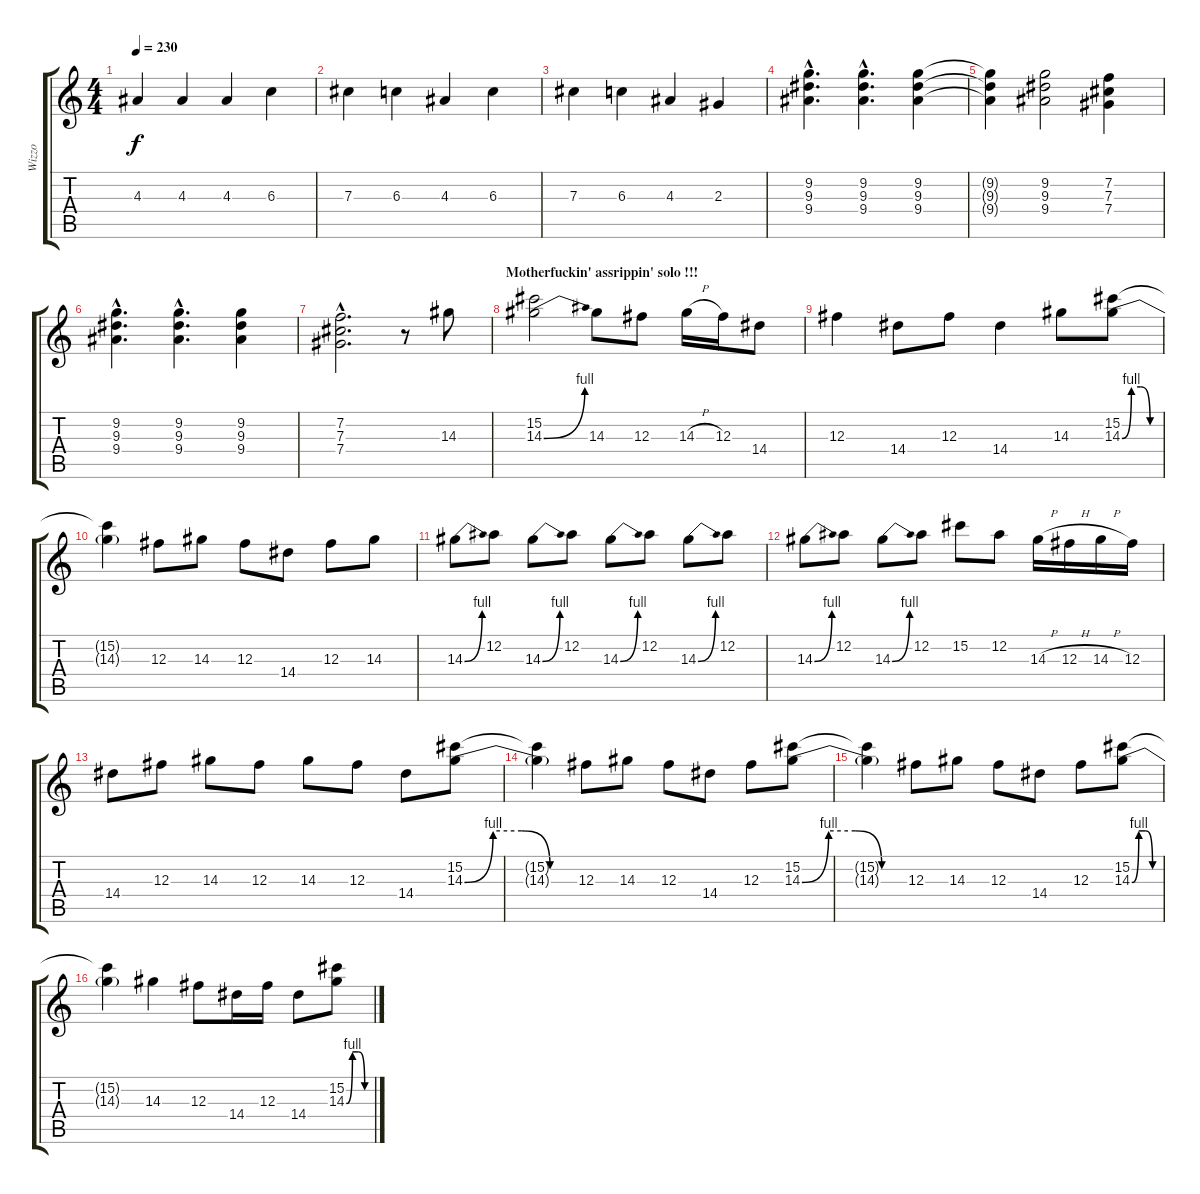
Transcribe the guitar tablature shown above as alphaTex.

\track ("Wizzo" "Wizzo") {instrument distortionguitar}
\staff {score tabs}
\tuning (Eb4 Bb3 Gb3 Db3 Ab2 Eb2) {hide}
\ts (4 4)
\tempo 230
\clef g2
\ks c
4.3.4{dy f} 4.3.4 4.3.4 6.3.4 |
7.3.4 6.3.4 4.3.4 6.3.4 |
7.3.4 6.3.4 4.3.4 2.3.4 |
(9.2{hac} 9.3{hac} 9.4{hac}).4{d} (9.2{hac} 9.3{hac} 9.4{hac}).4{d} (9.2 9.3 9.4).4 |
(9.2{t} 9.3{t} 9.4{t}).4 (9.2 9.3 9.4).2 (7.2 7.3 7.4).4 |
(9.2{hac} 9.3{hac} 9.4{hac}).4{d} (9.2{hac} 9.3{hac} 9.4{hac}).4{d} (9.2 9.3 9.4).4 |
(7.2{hac} 7.3{hac} 7.4{hac}).2{d} r.8{volume 15} 14.3.8 |
\section ("" "Motherfuckin' assrippin' solo !!!")
(15.2 14.3{be (bend 0 0 60 4)}).2 14.3.8 12.3.8 14.3{h}.16 12.3.16 14.4.8 |
12.3.4 14.4.8 12.3.8 14.4.4 14.3.8 (15.2 14.3{be (custom 0 0 15 4 30 4 45 0 60 0)}).8 |
(15.2{t} 14.3{t}).4 12.3.8 14.3.8 12.3.8 14.4.8 12.3.8 14.3.8 |
14.3{be (bend 0 0 60 4)}.8 12.2.8 14.3{be (bend 0 0 60 4)}.8 12.2.8 14.3{be (bend 0 0 60 4)}.8 12.2.8 14.3{be (bend 0 0 60 4)}.8 12.2.8 |
14.3{be (bend 0 0 60 4)}.8 12.2.8 14.3{be (bend 0 0 60 4)}.8 12.2.8 15.2.8 12.2.8 14.3{h}.16 12.3{h}.16 14.3{h}.16 12.3.16 |
14.4.8 12.3.8 14.3.8 12.3.8 14.3.8 12.3.8 14.4.8 (15.2 14.3{be (custom 0 0 15 4 30 4 45 0 60 0)}).8 |
(15.2{t} 14.3{t}).4 12.3.8 14.3.8 12.3.8 14.4.8 12.3.8 (15.2 14.3{be (custom 0 0 15 4 30 4 45 0 60 0)}).8 |
(15.2{t} 14.3{t}).4 12.3.8 14.3.8 12.3.8 14.4.8 12.3.8 (15.2 14.3{be (custom 0 0 15 4 30 4 45 0 60 0)}).8 |
(15.2{t} 14.3{t}).4 14.3.4 12.3.8 14.4.16 12.3.16 14.4.8 (15.2 14.3{be (custom 0 0 15 4 30 4 45 0 60 0)}).8
